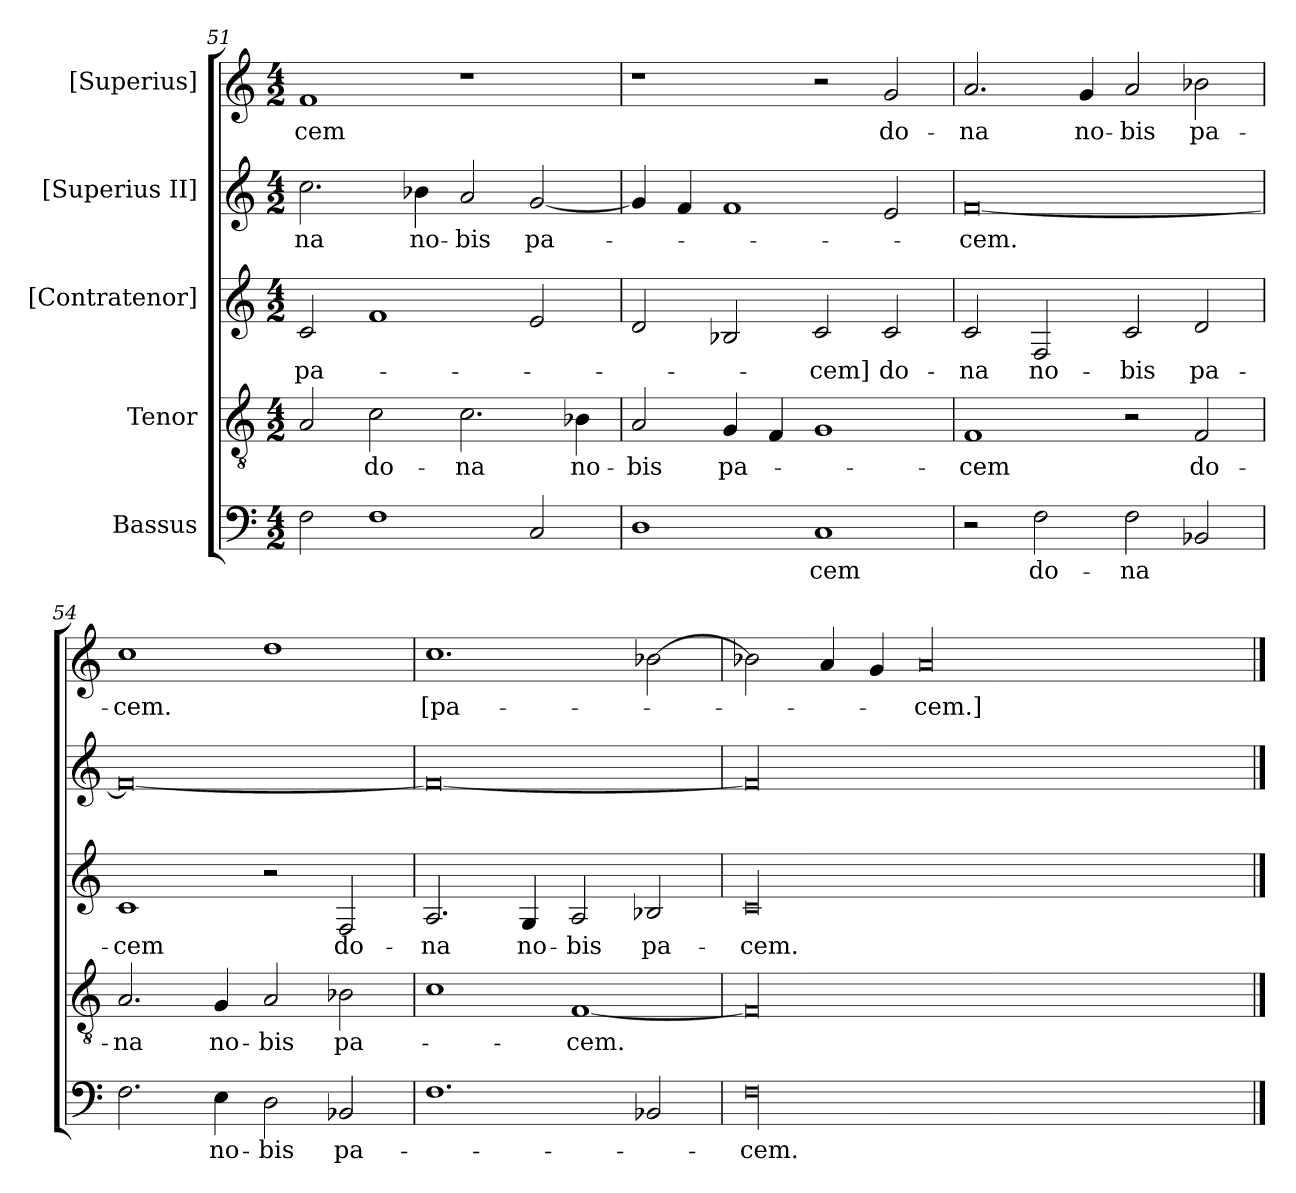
**kern	**text	**kern	**text	**kern	**text	**kern	**text	**kern	**text
*part5	*part5	*part4	*part4	*part3	*part3	*part2	*part2	*part1	*part1
*staff5	*staff5	*staff4	*staff4	*staff3	*staff3	*staff2	*staff2	*staff1	*staff1
*I"Bassus	*	*I"Tenor	*	*I"[Contratenor]	*	*I"[Superius II]	*	*I"[Superius]	*
*clefF4	*	*clefGv2	*	*clefG2	*	*clefG2	*	*clefG2	*
*k[]	*	*k[]	*	*k[]	*	*k[]	*	*k[]	*
*M4/2	*	*M4/2	*	*M4/2	*	*M4/2	*	*M4/2	*
=51	=51	=51	=51	=51	=51	=51	=51	=51	=51
2F\	.	2A/	.	2c/	pa-	2.cc\	-na	1f/	-cem
1F\	.	2c\	do-	1f/	.	.	.	.	.
.	.	.	.	.	.	4b-X\	no-	.	.
.	.	2.c\	-na	.	.	2a/	-bis	1r	.
2C/	.	.	.	2e/	.	[2g/	pa-	.	.
.	.	4B-X\	no-	.	.	.	.	.	.
=52	=52	=52	=52	=52	=52	=52	=52	=52	=52
1D\	.	2A/	-bis	2d/	.	4g/]	.	1r	.
.	.	.	.	.	.	4f/	.	.	.
.	.	4G/	pa-	2B-X/	.	1f/	.	.	.
.	.	4F/	.	.	.	.	.	.	.
1C/	-cem	1G/	.	2c/	-cem]	.	.	2r	.
.	.	.	.	2c/	do-	2e/	.	2g/	do-
=53	=53	=53	=53	=53	=53	=53	=53	=53	=53
2r	.	1F/	-cem	2c/	-na	[0f/	-cem.	2.a/	-na
2F\	do-	.	.	2F/	no-	.	.	.	.
.	.	.	.	.	.	.	.	4g/	no-
2F\	-na	2r	.	2c/	-bis	.	.	2a/	-bis
2BB-X/	.	2F/	do-	2d/	pa-	.	.	2b-X\	pa-
=54	=54	=54	=54	=54	=54	=54	=54	=54	=54
2.F\	.	2.A/	-na	1c/	-cem	0f/_	.	1cc\	-cem.
4E\	no-	4G/	no-	.	.	.	.	.	.
2D\	-bis	2A/	-bis	2r	.	.	.	1dd\	.
2BB-X/	pa-	2B-X\	pa-	2F/	do-	.	.	.	.
=55	=55	=55	=55	=55	=55	=55	=55	=55	=55
1.F\	.	1c\	.	2.A/	-na	0f/_	.	1.cc\	[pa-
.	.	.	.	4G/	no-	.	.	.	.
.	.	[1F/	-cem.	2A/	-bis	.	.	.	.
2BB-X/	.	.	.	2B-X/	pa-	.	.	[2b-X\	.
=56	=56	=56	=56	=56	=56	=56	=56	=56	=56
00F\	-cem.	00F/]	.	00c/	-cem.	00f/]	.	2b-X\]	.
.	.	.	.	.	.	.	.	4a/	.
.	.	.	.	.	.	.	.	4g/	.
.	.	.	.	.	.	.	.	00a/	cem.]-
1ryy	.	1ryy	.	1ryy	.	1ryy	.	.	.
==	==	==	==	==	==	==	==	==	==
*-	*-	*-	*-	*-	*-	*-	*-	*-	*-
